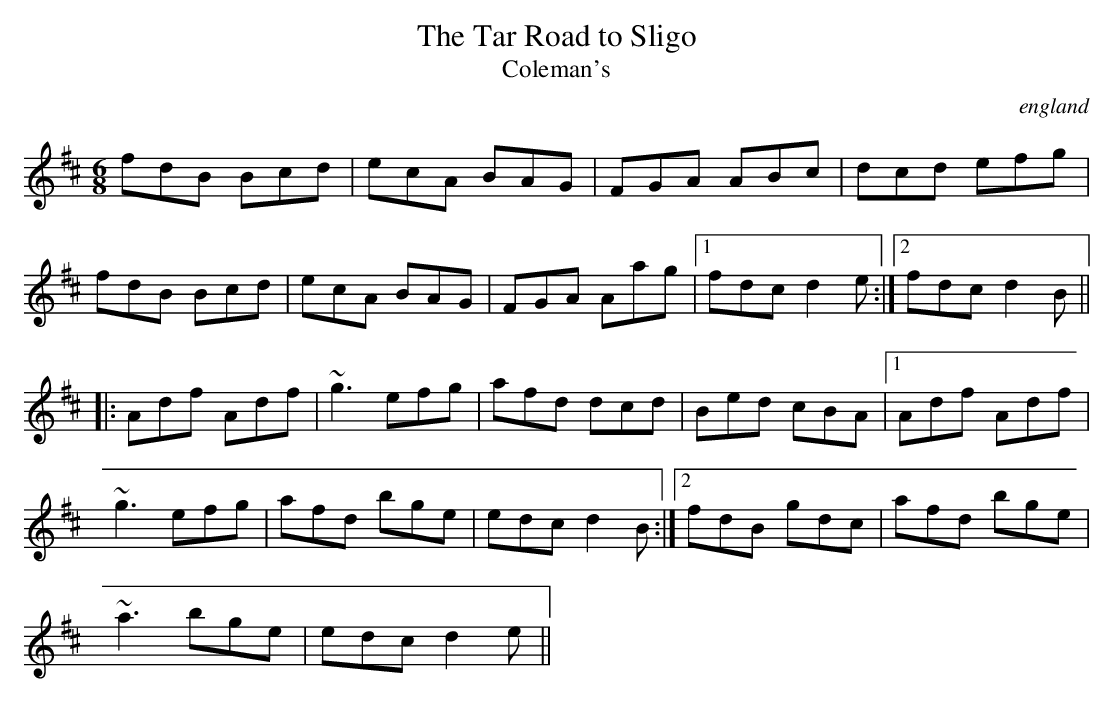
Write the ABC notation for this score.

X:1
T:Tar Road to Sligo, The
T:Coleman's
O:england
M:6/8
L:1/8
K:D
fdB Bcd|ecA BAG|FGA ABc|dcd efg|
fdB Bcd|ecA BAG|FGA Aag|1 fdc d2e:|2 fdc d2B||
|:Adf Adf|~g3 efg|afd dcd|Bed cBA|1 Adf Adf|
~g3 efg|afd bge|edc d2B:|2 fdB gdc|afd bge|
~a3 bge|edc d2e||
